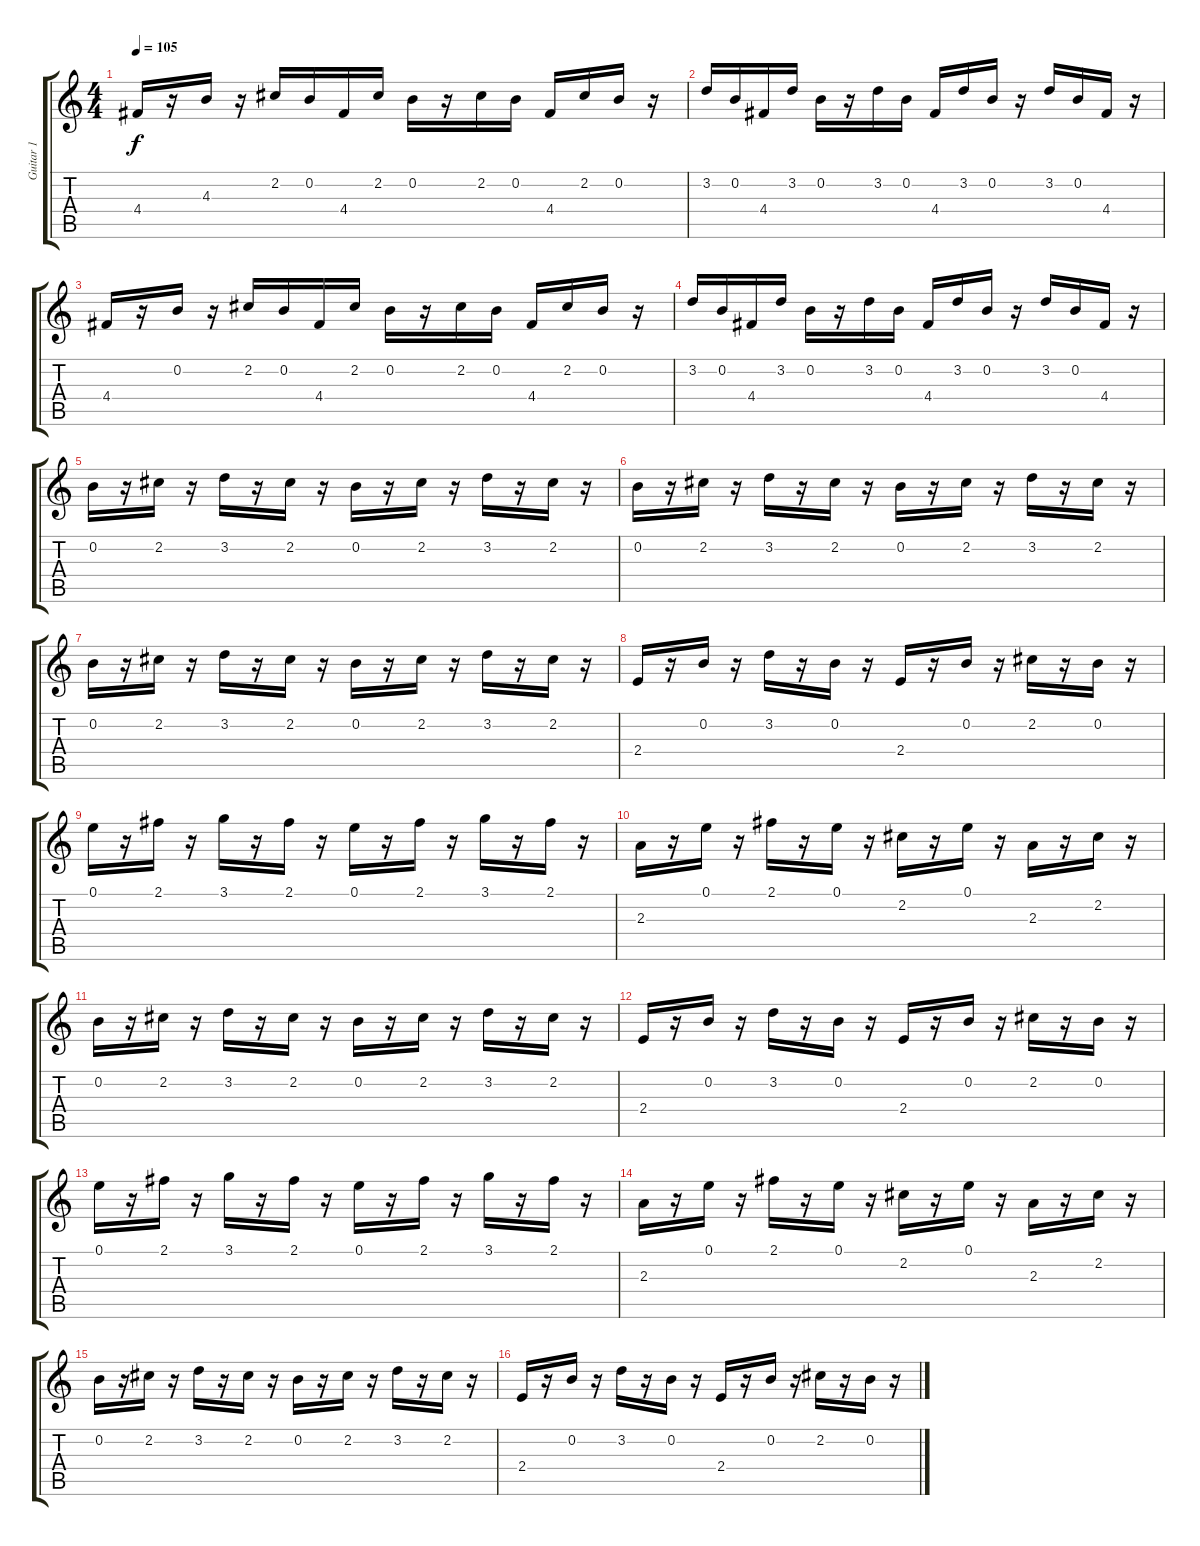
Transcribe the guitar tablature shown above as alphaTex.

\track ("Guitar 1" "Guitar 1") {instrument electricguitarjazz}
\staff {score tabs}
\tuning (E4 B3 G3 D3 A2 E2) {hide}
\ts (4 4)
\tempo 105
\clef g2
\ks c
4.4.16{dy f instrument electricguitarjazz} r.16 4.3.16 r.16 2.2.16 0.2.16 4.4.16 2.2.16 0.2.16 r.16 2.2.16 0.2.16 4.4.16 2.2.16 0.2.16 r.16 |
3.2.16 0.2.16 4.4.16 3.2.16 0.2.16 r.16 3.2.16 0.2.16 4.4.16 3.2.16 0.2.16 r.16 3.2.16 0.2.16 4.4.16 r.16 |
4.4.16 r.16 0.2.16 r.16 2.2.16 0.2.16 4.4.16 2.2.16 0.2.16 r.16 2.2.16 0.2.16 4.4.16 2.2.16 0.2.16 r.16 |
3.2.16 0.2.16 4.4.16 3.2.16 0.2.16 r.16 3.2.16 0.2.16 4.4.16 3.2.16 0.2.16 r.16 3.2.16 0.2.16 4.4.16 r.16 |
0.2.16 r.16 2.2.16 r.16 3.2.16 r.16 2.2.16 r.16 0.2.16 r.16 2.2.16 r.16 3.2.16 r.16 2.2.16 r.16 |
0.2.16 r.16 2.2.16 r.16 3.2.16 r.16 2.2.16 r.16 0.2.16 r.16 2.2.16 r.16 3.2.16 r.16 2.2.16 r.16 |
0.2.16 r.16 2.2.16 r.16 3.2.16 r.16 2.2.16 r.16 0.2.16 r.16 2.2.16 r.16 3.2.16 r.16 2.2.16 r.16 |
2.4.16 r.16 0.2.16 r.16 3.2.16 r.16 0.2.16 r.16 2.4.16 r.16 0.2.16 r.16 2.2.16 r.16 0.2.16 r.16 |
0.1.16 r.16 2.1.16 r.16 3.1.16 r.16 2.1.16 r.16 0.1.16 r.16 2.1.16 r.16 3.1.16 r.16 2.1.16 r.16 |
2.3.16 r.16 0.1.16 r.16 2.1.16 r.16 0.1.16 r.16 2.2.16 r.16 0.1.16 r.16 2.3.16 r.16 2.2.16 r.16 |
0.2.16 r.16 2.2.16 r.16 3.2.16 r.16 2.2.16 r.16 0.2.16 r.16 2.2.16 r.16 3.2.16 r.16 2.2.16 r.16 |
2.4.16 r.16 0.2.16 r.16 3.2.16 r.16 0.2.16 r.16 2.4.16 r.16 0.2.16 r.16 2.2.16 r.16 0.2.16 r.16 |
0.1.16 r.16 2.1.16 r.16 3.1.16 r.16 2.1.16 r.16 0.1.16 r.16 2.1.16 r.16 3.1.16 r.16 2.1.16 r.16 |
2.3.16 r.16 0.1.16 r.16 2.1.16 r.16 0.1.16 r.16 2.2.16 r.16 0.1.16 r.16 2.3.16 r.16 2.2.16 r.16 |
0.2.16 r.16 2.2.16 r.16 3.2.16 r.16 2.2.16 r.16 0.2.16 r.16 2.2.16 r.16 3.2.16 r.16 2.2.16 r.16 |
2.4.16 r.16 0.2.16 r.16 3.2.16 r.16 0.2.16 r.16 2.4.16 r.16 0.2.16 r.16 2.2.16 r.16 0.2.16 r.16
